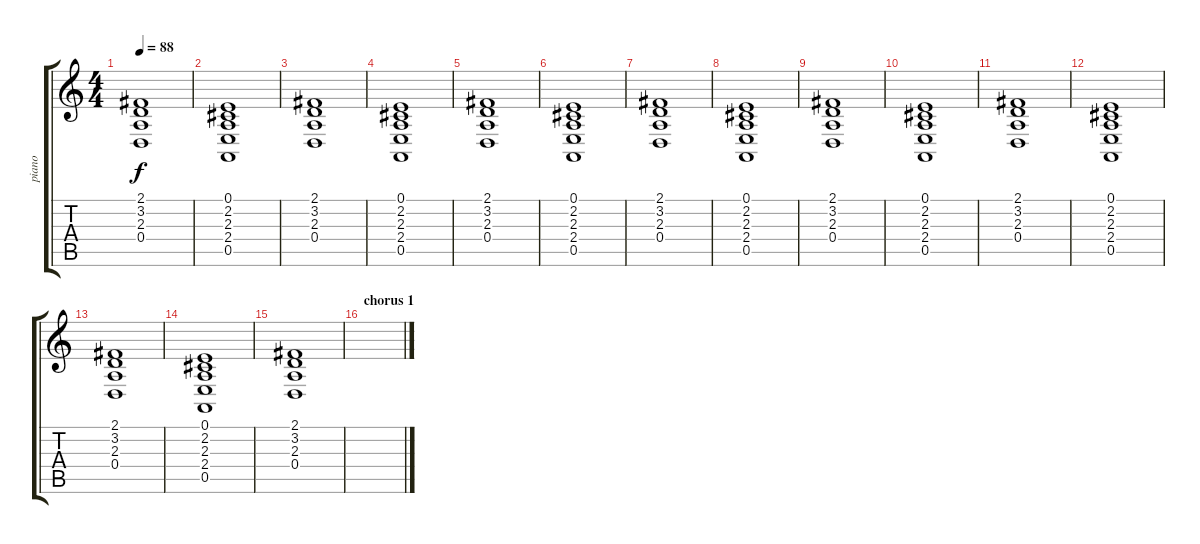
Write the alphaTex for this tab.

\track ("piano" "piano") {instrument electricpiano1}
\staff {score tabs}
\tuning (E4 B3 G3 D3 A2 E2) {hide}
\ts (4 4)
\tempo 88
\clef g2
\ks c
(2.1 3.2 2.3 0.4).1{dy f} |
(0.1 2.2 2.3 2.4 0.5).1 |
(2.1 3.2 2.3 0.4).1 |
(0.1 2.2 2.3 2.4 0.5).1 |
(2.1 3.2 2.3 0.4).1 |
(0.1 2.2 2.3 2.4 0.5).1 |
(2.1 3.2 2.3 0.4).1 |
(0.1 2.2 2.3 2.4 0.5).1 |
(2.1 3.2 2.3 0.4).1 |
(0.1 2.2 2.3 2.4 0.5).1 |
(2.1 3.2 2.3 0.4).1 |
(0.1 2.2 2.3 2.4 0.5).1 |
(2.1 3.2 2.3 0.4).1 |
(0.1 2.2 2.3 2.4 0.5).1 |
(2.1 3.2 2.3 0.4).1 |
\section ("" "chorus 1")
